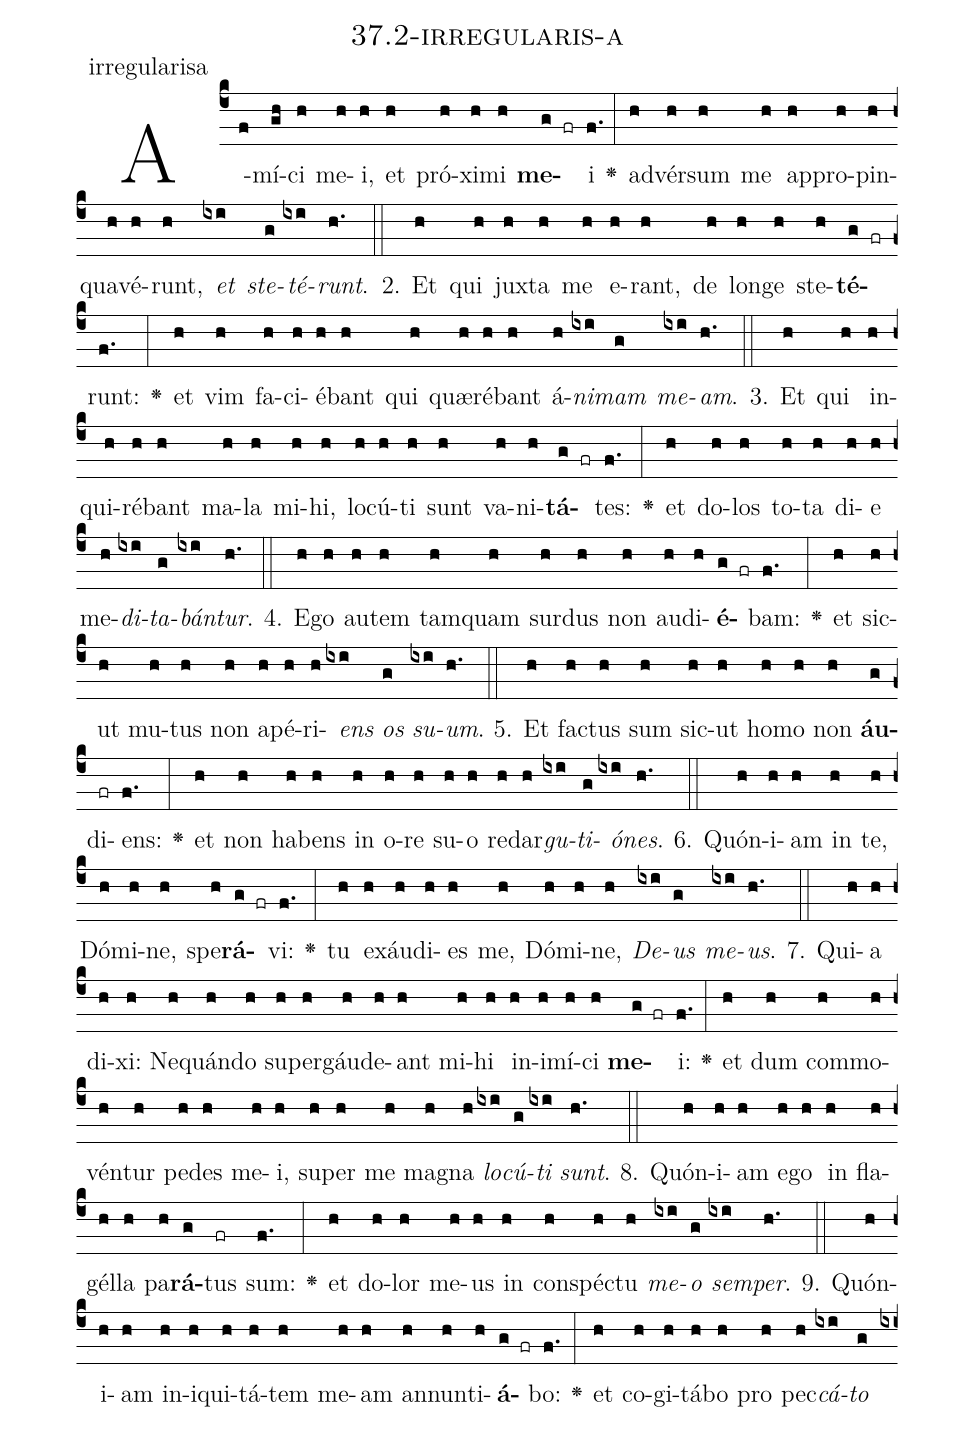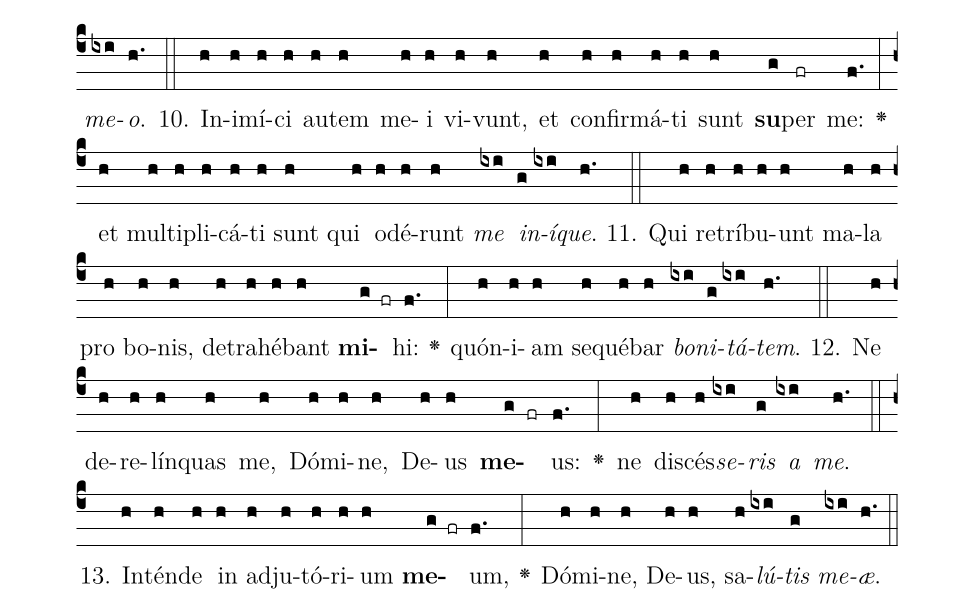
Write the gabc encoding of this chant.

name: 37.2-irregularis-a;
annotation: irregularisa;
%%
(c4)A(f)mí(gh)ci(h) me(h)i,(h) et(h) pró(h)xi(h)mi(h) <b>me</b>(g fr)i(f.) <v>\greheightstar</v>(:) ad(h)vér(h)sum(h) me(h) ap(h)pro(h)pin(h)qua(h)vé(h)runt,(h) <i>et</i>(ixi) <i>ste</i>(g)<i>té</i>(ixi)<i>runt</i>.(h.) (::)
2. Et(h) qui(h) jux(h)ta(h) me(h) e(h)rant,(h) de(h) lon(h)ge(h) ste(h)<b>té</b>(g fr)runt:(f.) <v>\greheightstar</v>(:) et(h) vim(h) fa(h)ci(h)é(h)bant(h) qui(h) quæ(h)ré(h)bant(h) á(h)<i>ni</i>(ixi)<i>mam</i>(g) <i>me</i>(ixi)<i>am</i>.(h.) (::)
3. Et(h) qui(h) in(h)qui(h)ré(h)bant(h) ma(h)la(h) mi(h)hi,(h) lo(h)cú(h)ti(h) sunt(h) va(h)ni(h)<b>tá</b>(g fr)tes:(f.) <v>\greheightstar</v>(:) et(h) do(h)los(h) to(h)ta(h) di(h)e(h) me(h)<i>di</i>(ixi)<i>ta</i>(g)<i>bán</i>(ixi)<i>tur</i>.(h.) (::)
4. E(h)go(h) au(h)tem(h) tam(h)quam(h) sur(h)dus(h) non(h) au(h)di(h)<b>é</b>(g fr)bam:(f.) <v>\greheightstar</v>(:) et(h) sic(h)ut(h) mu(h)tus(h) non(h) a(h)pé(h)ri(h)<i>ens</i>(ixi) <i>os</i>(g) <i>su</i>(ixi)<i>um</i>.(h.) (::)
5. Et(h) fac(h)tus(h) sum(h) sic(h)ut(h) ho(h)mo(h) non(h) <b>áu</b>(g)di(fr)ens:(f.) <v>\greheightstar</v>(:) et(h) non(h) ha(h)bens(h) in(h) o(h)re(h) su(h)o(h) red(h)ar(h)<i>gu</i>(ixi)<i>ti</i>(g)<i>ó</i>(ixi)<i>nes</i>.(h.) (::)
6. Quón(h)i(h)am(h) in(h) te,(h) Dó(h)mi(h)ne,(h) spe(h)<b>rá</b>(g fr)vi:(f.) <v>\greheightstar</v>(:) tu(h) ex(h)áu(h)di(h)es(h) me,(h) Dó(h)mi(h)ne,(h) <i>De</i>(ixi)<i>us</i>(g) <i>me</i>(ixi)<i>us</i>.(h.) (::)
7. Qui(h)a(h) di(h)xi:(h) Ne(h)quán(h)do(h) su(h)per(h)gáu(h)de(h)ant(h) mi(h)hi(h) in(h)i(h)mí(h)ci(h) <b>me</b>(g fr)i:(f.) <v>\greheightstar</v>(:) et(h) dum(h) com(h)mo(h)vén(h)tur(h) pe(h)des(h) me(h)i,(h) su(h)per(h) me(h) ma(h)gna(h) <i>lo</i>(ixi)<i>cú</i>(g)<i>ti</i>(ixi) <i>sunt</i>.(h.) (::)
8. Quón(h)i(h)am(h) e(h)go(h) in(h) fla(h)gél(h)la(h) pa(h)<b>rá</b>(g)tus(fr) sum:(f.) <v>\greheightstar</v>(:) et(h) do(h)lor(h) me(h)us(h) in(h) con(h)spéc(h)tu(h) <i>me</i>(ixi)<i>o</i>(g) <i>sem</i>(ixi)<i>per</i>.(h.) (::)
9. Quón(h)i(h)am(h) in(h)i(h)qui(h)tá(h)tem(h) me(h)am(h) an(h)nun(h)ti(h)<b>á</b>(g fr)bo:(f.) <v>\greheightstar</v>(:) et(h) co(h)gi(h)tá(h)bo(h) pro(h) pec(h)<i>cá</i>(ixi)<i>to</i>(g) <i>me</i>(ixi)<i>o</i>.(h.) (::)
10. In(h)i(h)mí(h)ci(h) au(h)tem(h) me(h)i(h) vi(h)vunt,(h) et(h) con(h)fir(h)má(h)ti(h) sunt(h) <b>su</b>(g)per(fr) me:(f.) <v>\greheightstar</v>(:) et(h) mul(h)ti(h)pli(h)cá(h)ti(h) sunt(h) qui(h) o(h)dé(h)runt(h) <i>me</i>(ixi) <i>in</i>(g)<i>í</i>(ixi)<i>que</i>.(h.) (::)
11. Qui(h) re(h)trí(h)bu(h)unt(h) ma(h)la(h) pro(h) bo(h)nis,(h) de(h)tra(h)hé(h)bant(h) <b>mi</b>(g fr)hi:(f.) <v>\greheightstar</v>(:) quón(h)i(h)am(h) se(h)qué(h)bar(h) <i>bo</i>(ixi)<i>ni</i>(g)<i>tá</i>(ixi)<i>tem</i>.(h.) (::)
12. Ne(h) de(h)re(h)lín(h)quas(h) me,(h) Dó(h)mi(h)ne,(h) De(h)us(h) <b>me</b>(g fr)us:(f.) <v>\greheightstar</v>(:) ne(h) di(h)scés(h)<i>se</i>(ixi)<i>ris</i>(g) <i>a</i>(ixi) <i>me</i>.(h.) (::)
13. In(h)tén(h)de(h) in(h) ad(h)ju(h)tó(h)ri(h)um(h) <b>me</b>(g fr)um,(f.) <v>\greheightstar</v>(:) Dó(h)mi(h)ne,(h) De(h)us,(h) sa(h)<i>lú</i>(ixi)<i>tis</i>(g) <i>me</i>(ixi)<i>æ</i>.(h.) (::)
